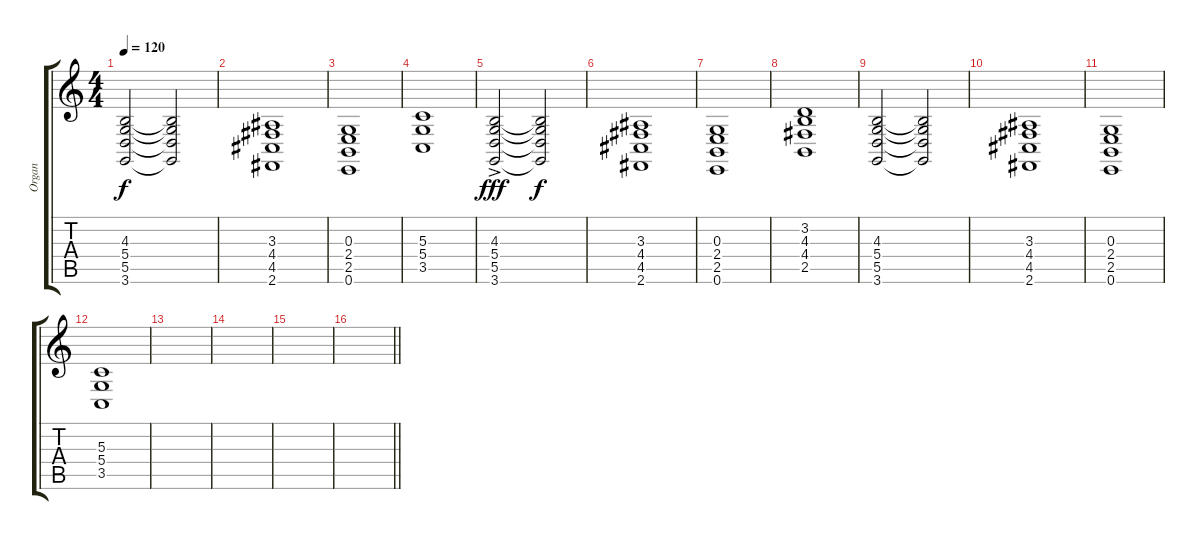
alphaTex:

\track ("Organ" "Organ") {instrument churchorgan}
\staff {score tabs}
\tuning (E4 B3 G3 D3 A2 E2) {hide}
\ts (4 4)
\tempo 120
\clef g2
\ks c
(4.3 5.4 5.5 3.6).2{dy f} (4.3{t} 5.4{t} 5.5{t} 3.6{t}).2 |
(3.3 4.4 4.5 2.6).1 |
(0.3 2.4 2.5 0.6).1 |
(5.3 5.4 3.5).1 |
(4.3{ac} 5.4{ac} 5.5{ac} 3.6{ac}).2{dy fff} (4.3{t} 5.4{t} 5.5{t} 3.6{t}).2{dy f} |
(3.3 4.4 4.5 2.6).1 |
(0.3 2.4 2.5 0.6).1 |
(3.2 4.3 4.4 2.5).1 |
(4.3 5.4 5.5 3.6).2 (4.3{t} 5.4{t} 5.5{t} 3.6{t}).2 |
(3.3 4.4 4.5 2.6).1 |
(0.3 2.4 2.5 0.6).1 |
(5.3 5.4 3.5).1 |
|
|
|
\barLineRight lightlight
